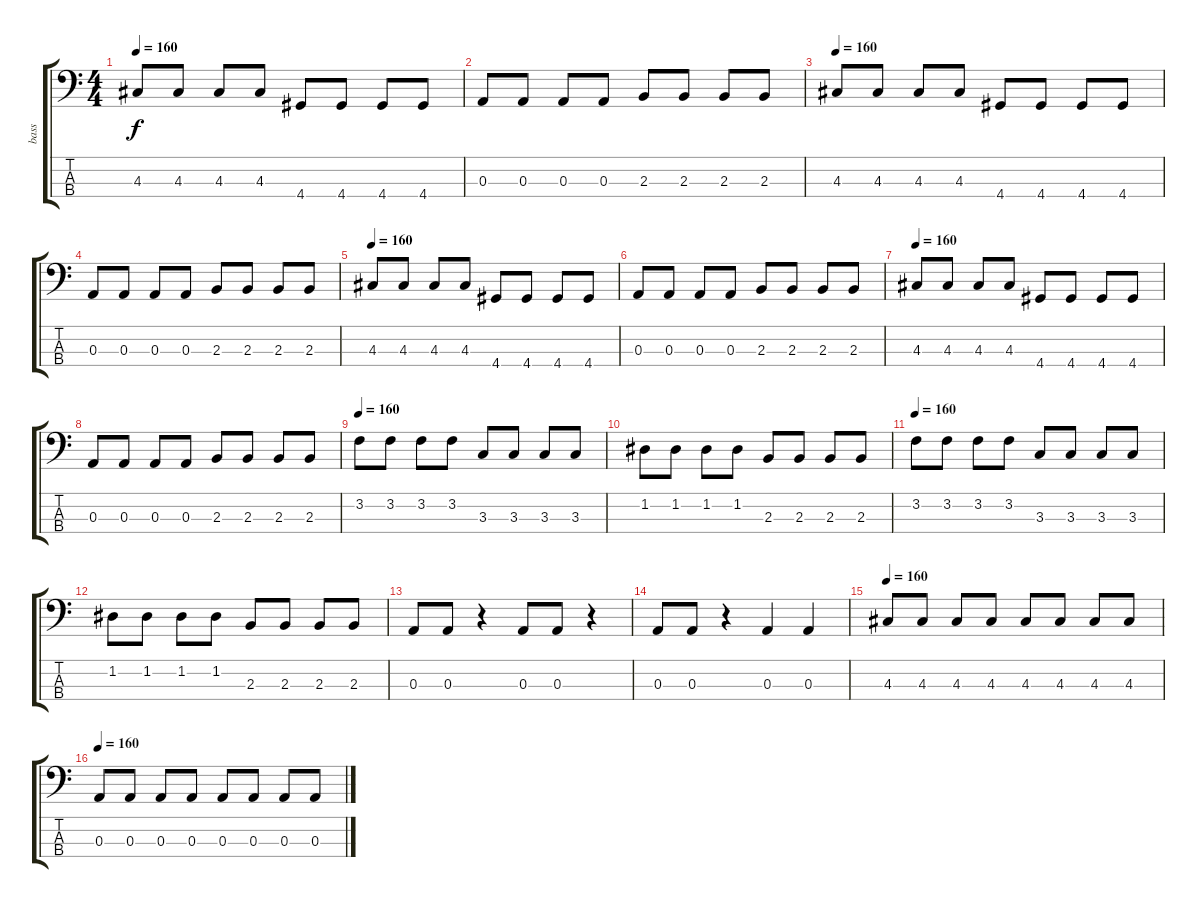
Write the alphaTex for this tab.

\track ("bass" "bass") {instrument electricbassfinger}
\staff {score tabs}
\tuning (G2 D2 A1 E1) {hide}
\ts (4 4)
\tempo 160
\clef f4
\ks c
4.3.8{dy f} 4.3.8 4.3.8 4.3.8 4.4.8 4.4.8 4.4.8 4.4.8 |
0.3.8 0.3.8 0.3.8 0.3.8 2.3.8 2.3.8 2.3.8 2.3.8 |
\tempo 160
4.3.8 4.3.8 4.3.8 4.3.8 4.4.8 4.4.8 4.4.8 4.4.8 |
0.3.8 0.3.8 0.3.8 0.3.8 2.3.8 2.3.8 2.3.8 2.3.8 |
\tempo 160
4.3.8 4.3.8 4.3.8 4.3.8 4.4.8 4.4.8 4.4.8 4.4.8 |
0.3.8 0.3.8 0.3.8 0.3.8 2.3.8 2.3.8 2.3.8 2.3.8 |
\tempo 160
4.3.8 4.3.8 4.3.8 4.3.8 4.4.8 4.4.8 4.4.8 4.4.8 |
0.3.8 0.3.8 0.3.8 0.3.8 2.3.8 2.3.8 2.3.8 2.3.8 |
\tempo 160
3.2.8 3.2.8 3.2.8 3.2.8 3.3.8 3.3.8 3.3.8 3.3.8 |
1.2.8 1.2.8 1.2.8 1.2.8 2.3.8 2.3.8 2.3.8 2.3.8 |
\tempo 160
3.2.8 3.2.8 3.2.8 3.2.8 3.3.8 3.3.8 3.3.8 3.3.8 |
1.2.8 1.2.8 1.2.8 1.2.8 2.3.8 2.3.8 2.3.8 2.3.8 |
0.3.8 0.3.8 r.4 0.3.8 0.3.8 r.4 |
0.3.8 0.3.8 r.4 0.3.4 0.3.4 |
\tempo 160
4.3.8 4.3.8 4.3.8 4.3.8 4.3.8 4.3.8 4.3.8 4.3.8 |
\tempo 160
0.3.8 0.3.8 0.3.8 0.3.8 0.3.8 0.3.8 0.3.8 0.3.8
